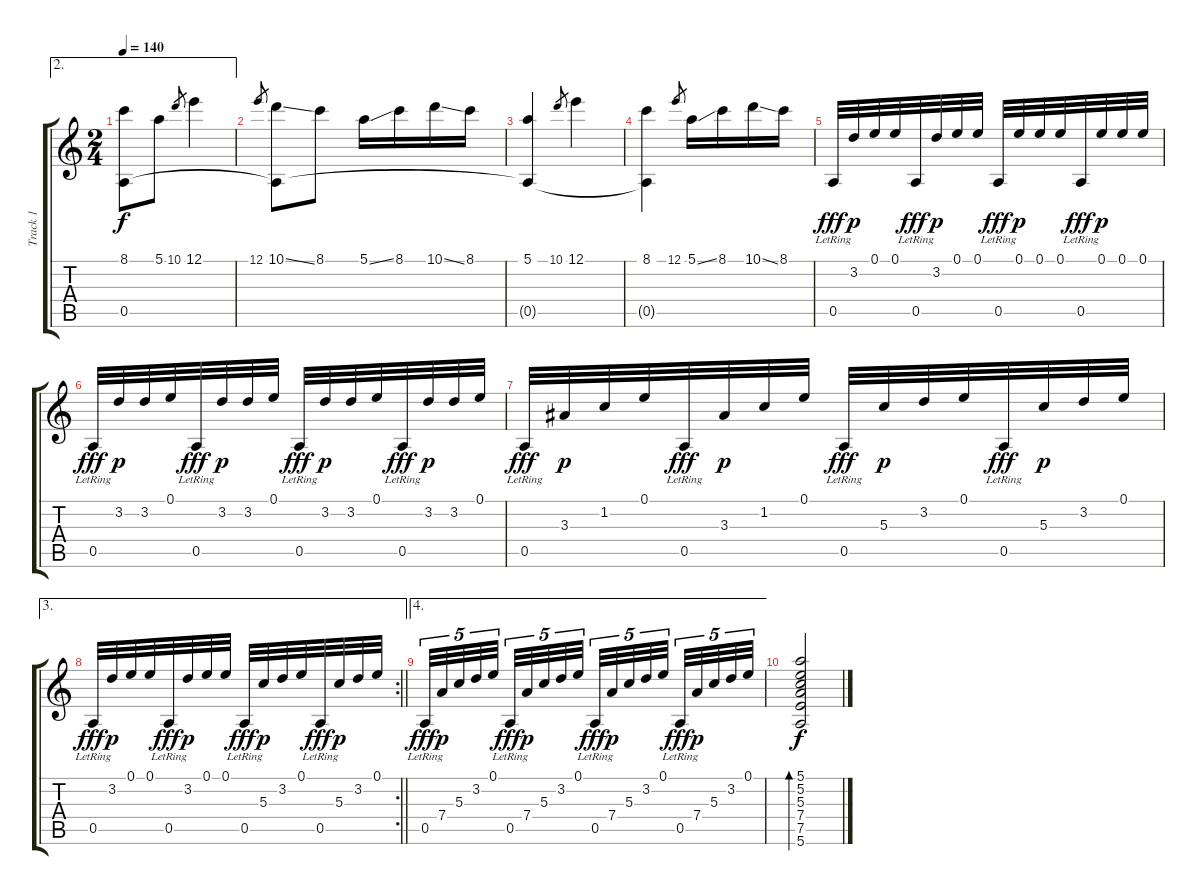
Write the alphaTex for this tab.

\track ("Track 1" "Track 1") {instrument acousticguitarnylon}
\staff {score tabs}
\tuning (E4 B3 G3 D3 A2 E2) {hide}
\ae 2
\ts (2 4)
\tempo 140
\clef g2
\ks c
(8.1 0.5).8{dy f} 5.1.8 10.1.8{gr} 12.1.4 |
12.1.8{gr} (10.1{ss} 0.5{t}).8 8.1.8 5.1{ss}.16 8.1.16 10.1{ss}.16 8.1.16 |
(5.1 0.5{t}).4 10.1.8{gr} 12.1.4 |
(8.1 0.5{t}).4 12.1.8{gr} 5.1{ss}.16 8.1.16 10.1{ss}.16 8.1.16 |
0.5{lr}.32{dy fff} 3.2.32{dy p} 0.1.32 0.1.32 0.5{lr}.32{dy fff} 3.2.32{dy p} 0.1.32 0.1.32 0.5{lr}.32{dy fff} 0.1.32{dy p} 0.1.32 0.1.32 0.5{lr}.32{dy fff} 0.1.32{dy p} 0.1.32 0.1.32 |
0.5{lr}.32{dy fff} 3.2.32{dy p} 3.2.32 0.1.32 0.5{lr}.32{dy fff} 3.2.32{dy p} 3.2.32 0.1.32 0.5{lr}.32{dy fff} 3.2.32{dy p} 3.2.32 0.1.32 0.5{lr}.32{dy fff} 3.2.32{dy p} 3.2.32 0.1.32 |
0.5{lr}.32{dy fff} 3.3.32{dy p} 1.2.32 0.1.32 0.5{lr}.32{dy fff} 3.3.32{dy p} 1.2.32 0.1.32 0.5{lr}.32{dy fff} 5.3.32{dy p} 3.2.32 0.1.32 0.5{lr}.32{dy fff} 5.3.32{dy p} 3.2.32 0.1.32 |
\ae 3
\rc 2
\barLineRight lightlight
0.5{lr}.32{dy fff} 3.2.32{dy p} 0.1.32 0.1.32 0.5{lr}.32{dy fff} 3.2.32{dy p} 0.1.32 0.1.32 0.5{lr}.32{dy fff} 5.3.32{dy p} 3.2.32 0.1.32 0.5{lr}.32{dy fff} 5.3.32{dy p} 3.2.32 0.1.32 |
\ae 4
0.5{lr}.32{tu (5 4) dy fff} 7.4.32{tu (5 4) dy p} 5.3.32{tu (5 4)} 3.2.32{tu (5 4)} 0.1.32{tu (5 4)} 0.5{lr}.32{tu (5 4) dy fff} 7.4.32{tu (5 4) dy p} 5.3.32{tu (5 4)} 3.2.32{tu (5 4)} 0.1.32{tu (5 4)} 0.5{lr}.32{tu (5 4) dy fff} 7.4.32{tu (5 4) dy p} 5.3.32{tu (5 4)} 3.2.32{tu (5 4)} 0.1.32{tu (5 4)} 0.5{lr}.32{tu (5 4) dy fff} 7.4.32{tu (5 4) dy p} 5.3.32{tu (5 4)} 3.2.32{tu (5 4)} 0.1.32{tu (5 4)} |
(5.1 5.2 5.3 7.4 7.5 5.6).2{bd 60 dy f}
